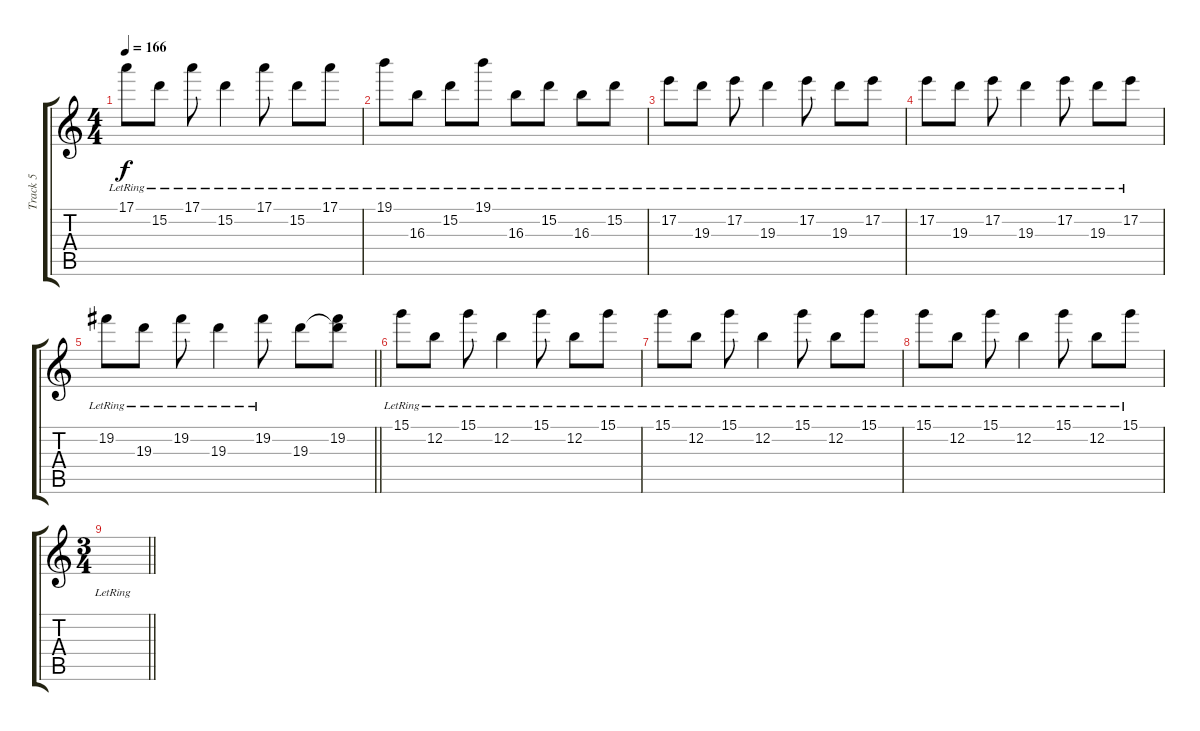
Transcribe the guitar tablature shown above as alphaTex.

\track ("Track 5" "Track 5") {instrument electricguitarjazz}
\staff {score tabs}
\tuning (E4 B3 G3 D3 A2 D2) {hide}
\ts (4 4)
\tempo 166
\clef g2
\ks c
17.1{lr}.8{dy f} 15.2{lr}.8 17.1{lr}.8 15.2{lr}.4 17.1{lr}.8 15.2{lr}.8 17.1{lr}.8 |
19.1{lr}.8 16.3{lr}.8 15.2{lr}.8 19.1{lr}.8 16.3{lr}.8 15.2{lr}.8 16.3{lr}.8 15.2{lr}.8 |
17.2{lr}.8 19.3{lr}.8 17.2{lr}.8 19.3{lr}.4 17.2{lr}.8 19.3{lr}.8 17.2{lr}.8 |
17.2{lr}.8 19.3{lr}.8 17.2{lr}.8 19.3{lr}.4 17.2{lr}.8 19.3{lr}.8 17.2{lr}.8 |
\barLineRight lightlight
19.2{lr}.8 19.3{lr}.8 19.2{lr}.8 19.3{lr}.4 19.2{lr}.8 19.3.8 (19.2 19.3{t}).8 |
15.1{lr}.8 12.2{lr}.8 15.1{lr}.8 12.2{lr}.4 15.1{lr}.8 12.2{lr}.8 15.1{lr}.8 |
15.1{lr}.8 12.2{lr}.8 15.1{lr}.8 12.2{lr}.4 15.1{lr}.8 12.2{lr}.8 15.1{lr}.8 |
15.1{lr}.8 12.2{lr}.8 15.1{lr}.8 12.2{lr}.4 15.1{lr}.8 12.2{lr}.8 15.1{lr}.8 |
\ts (3 4)
\barLineRight lightlight
